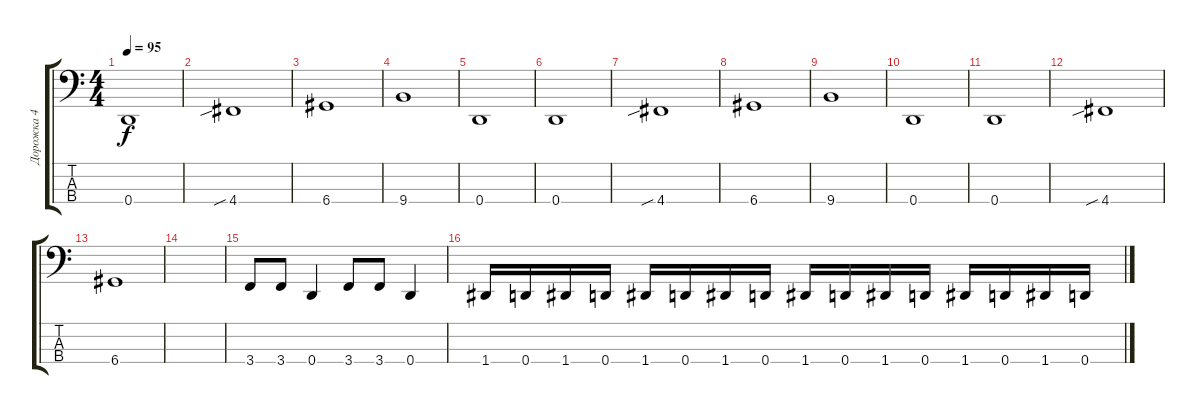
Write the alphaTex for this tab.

\track ("Дорожка 4" "Дорожка 4") {instrument electricbassfinger}
\staff {score tabs}
\tuning (G2 D2 A1 D1) {hide}
\ts (4 4)
\tempo 95
\clef f4
\ks c
0.4.1{dy f} |
4.4{sib}.1 |
6.4.1 |
9.4.1 |
0.4.1 |
0.4.1 |
4.4{sib}.1 |
6.4.1 |
9.4.1 |
0.4.1 |
0.4.1 |
4.4{sib}.1 |
6.4.1 |
|
3.4.8 3.4.8 0.4.4 3.4.8 3.4.8 0.4.4 |
1.4.16 0.4.16 1.4.16 0.4.16 1.4.16 0.4.16 1.4.16 0.4.16 1.4.16 0.4.16 1.4.16 0.4.16 1.4.16 0.4.16 1.4.16 0.4.16
